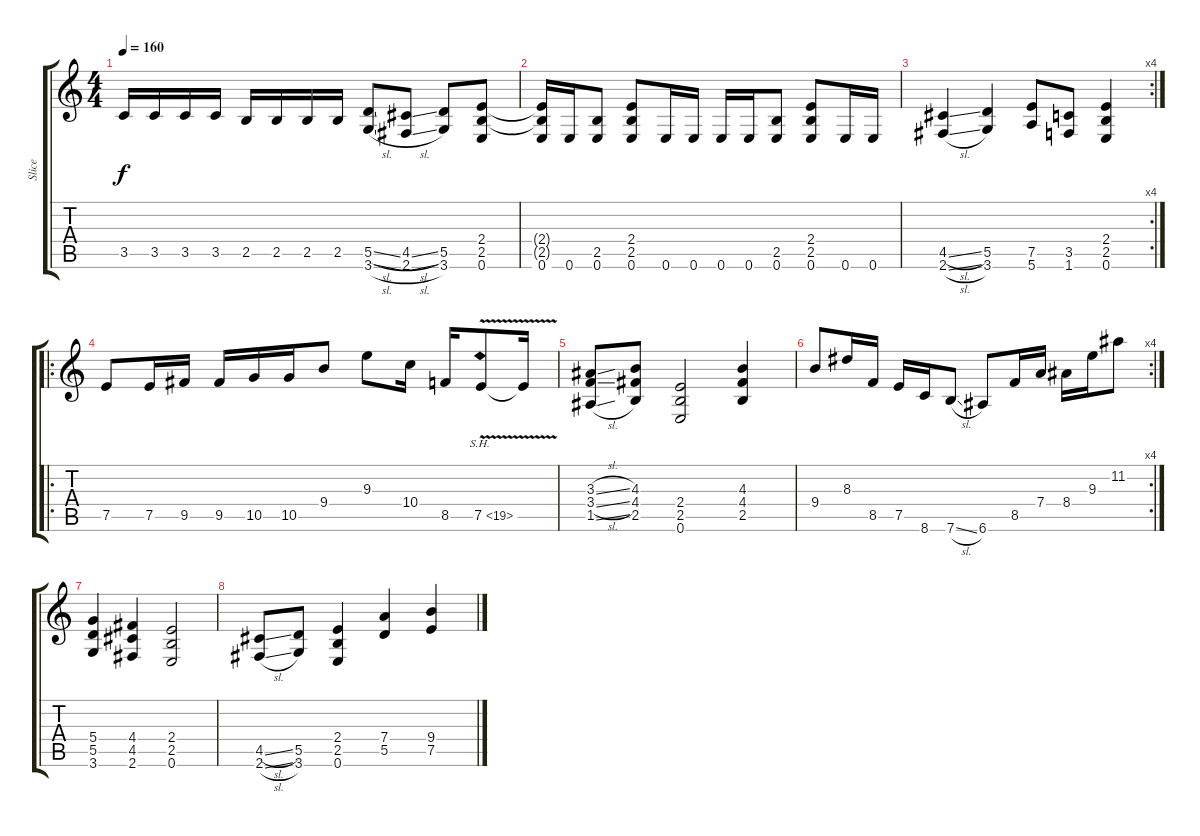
\track ("Slice" "Slice") {instrument distortionguitar}
\staff {score tabs}
\tuning (E4 B3 G3 D3 A2 E2) {hide}
\ts (4 4)
\tempo 160
\clef g2
\ks c
3.5.16{dy f} 3.5.16 3.5.16 3.5.16 2.5.16 2.5.16 2.5.16 2.5.16 (5.5{sl} 3.6{sl}).8 (4.5{sl} 2.6{sl}).8 (5.5 3.6).8 (2.4 2.5 0.6).8 |
(2.4{t} 2.5{t} 0.6).16 0.6.16 (2.5 0.6).8 (2.4 2.5 0.6).8 0.6.16 0.6.16 0.6.16 0.6.16 (2.5 0.6).8 (2.4 2.5 0.6).8 0.6.16 0.6.16 |
\rc 4
(4.5{sl} 2.6{sl}).4 (5.5 3.6).4 (7.5 5.6).8 (3.5 1.6).8 (2.4 2.5 0.6).4 |
\ro
7.5.8{volume 16} 7.5.16 9.5.16 9.5.16 10.5.16 10.5.16 9.4.8 9.3.8 10.4.16 8.5.16 7.5{sh 12 v}.8 7.5{t}.16 |
(3.3{sl} 3.4{sl} 1.5{sl}).8{volume 14} (4.3 4.4 2.5).8 (2.4 2.5 0.6).2 (4.3 4.4 2.5).4 |
\rc 4
9.4.8{volume 16} 8.3.16 8.5.16 7.5.16 8.6.16 7.6{sl}.8 6.6.8 8.5.16 7.4.16 8.4.16 9.3.16 11.2.8 |
(5.4 5.5 3.6).4{volume 14} (4.4 4.5 2.6).4 (2.4 2.5 0.6).2 |
(4.5{sl} 2.6{sl}).8 (5.5 3.6).8 (2.4 2.5 0.6).4 (7.4 5.5).4 (9.4 7.5).4
